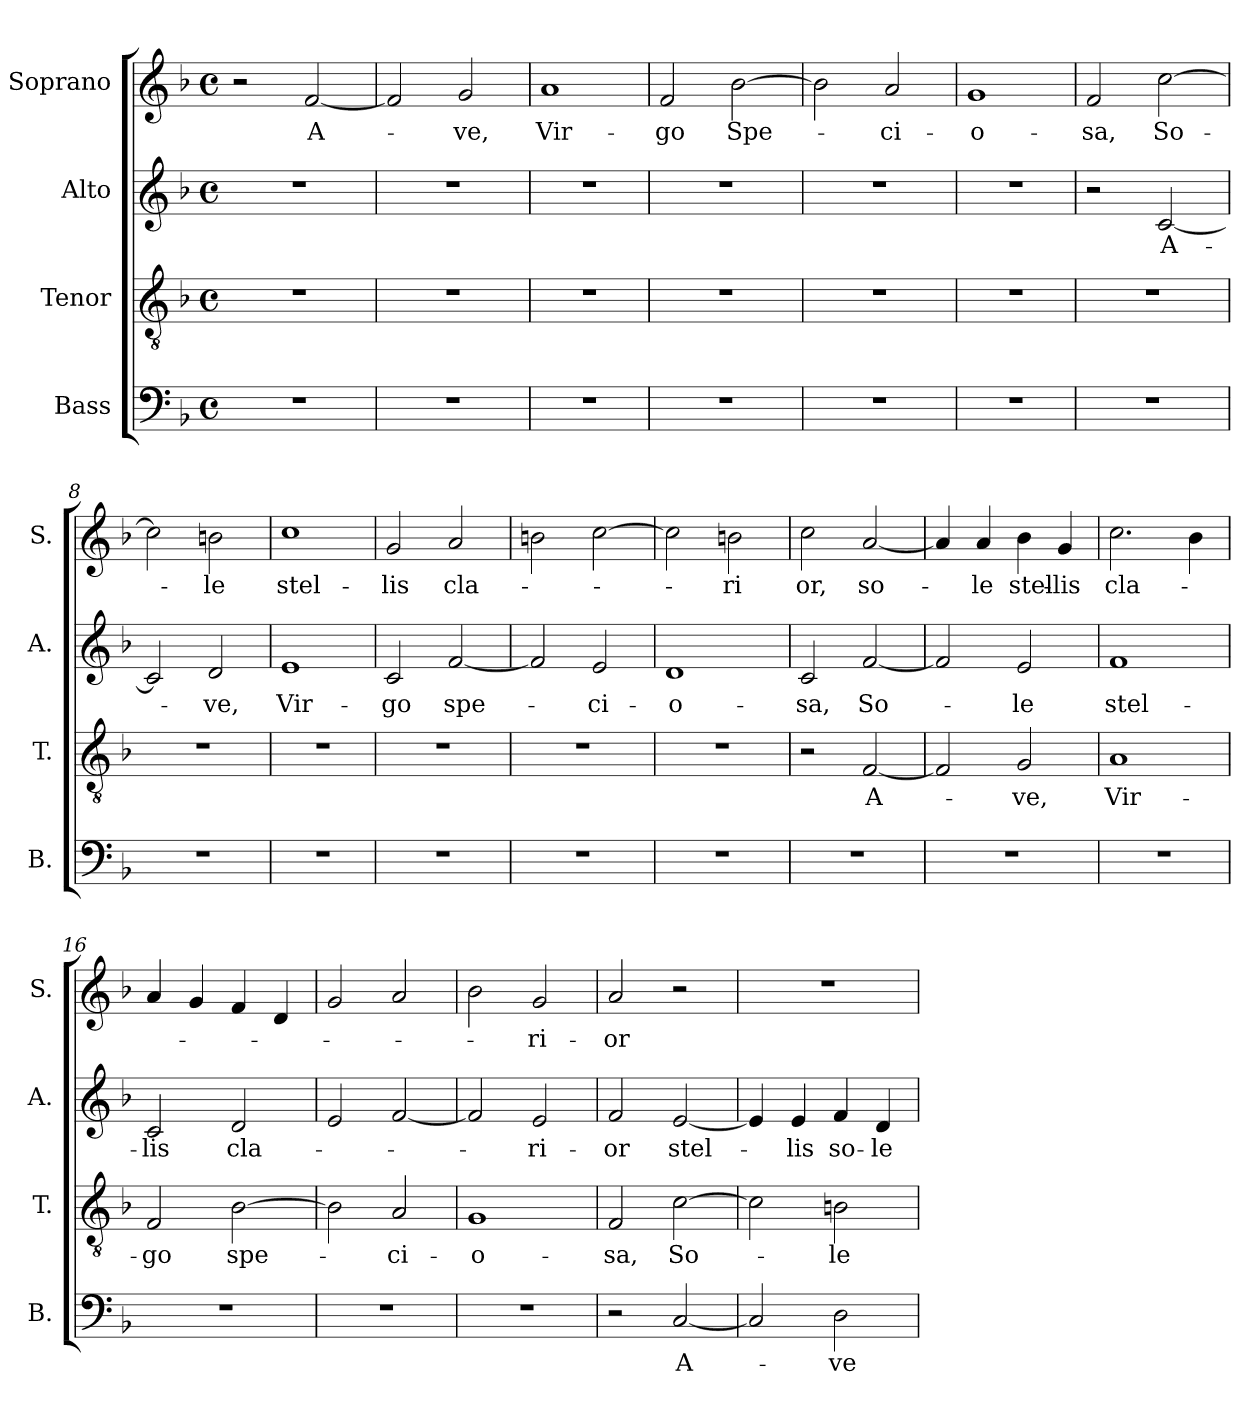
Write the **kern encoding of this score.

**kern	**text	**kern	**text	**kern	**text	**kern	**text
*part4	*part4	*part3	*part3	*part2	*part2	*part1	*part1
*staff4	*staff4	*staff3	*staff3	*staff2	*staff2	*staff1	*staff1
*I"Bass	*	*I"Tenor	*	*I"Alto	*	*I"Soprano	*
*I'B.	*	*I'T.	*	*I'A.	*	*I'S.	*
*clefF4	*	*clefGv2	*	*clefG2	*	*clefG2	*
*ITrd7c12	*	*ITrd7c12	*	*	*	*	*
*k[b-]	*	*k[b-]	*	*k[b-]	*	*k[b-]	*
*F:	*	*F:	*	*F:	*	*F:	*
*M4/4	*	*M4/4	*	*M4/4	*	*M4/4	*
*met(c)	*	*met(c)	*	*met(c)	*	*met(c)	*
=1	=1	=1	=1	=1	=1	=1	=1
1r	.	1r	.	1r	.	2r	.
!	!	!	!	!	!	!	!LO:LY:b
.	.	.	.	.	.	[2f/	A-
=2	=2	=2	=2	=2	=2	=2	=2
1r	.	1r	.	1r	.	2f/]	.
!	!	!	!	!	!	!	!LO:LY:b
.	.	.	.	.	.	2g/	-ve,
=3	=3	=3	=3	=3	=3	=3	=3
!	!	!	!	!	!	!	!LO:LY:b
1r	.	1r	.	1r	.	1a	Vir-
=4	=4	=4	=4	=4	=4	=4	=4
!	!	!	!	!	!	!	!LO:LY:b
1r	.	1r	.	1r	.	2f/	-go
!	!	!	!	!	!	!	!LO:LY:b
.	.	.	.	.	.	[2b-\	Spe-
=5	=5	=5	=5	=5	=5	=5	=5
1r	.	1r	.	1r	.	2b-\]	.
!	!	!	!	!	!	!	!LO:LY:b
.	.	.	.	.	.	2a/	-ci-
=6	=6	=6	=6	=6	=6	=6	=6
!	!	!	!	!	!	!	!LO:LY:b
1r	.	1r	.	1r	.	1g	-o-
=7	=7	=7	=7	=7	=7	=7	=7
!	!	!	!	!	!	!	!LO:LY:b
1r	.	1r	.	2r	.	2f/	-sa,
!	!	!	!	!	!LO:LY:b	!	!LO:LY:b
.	.	.	.	[2c/	A-	[2cc\	So-
=8	=8	=8	=8	=8	=8	=8	=8
1r	.	1r	.	2c/]	.	2cc\]	.
!	!	!	!	!	!LO:LY:b	!	!LO:LY:b
.	.	.	.	2d/	-ve,	2bn\	-le
!!LO:LB:g=z
=9	=9	=9	=9	=9	=9	=9	=9
!	!	!	!	!	!LO:LY:b	!	!LO:LY:b
1r	.	1r	.	1e	Vir-	1cc	stel-
=10	=10	=10	=10	=10	=10	=10	=10
!	!	!	!	!	!LO:LY:b	!	!LO:LY:b
1r	.	1r	.	2c/	-go	2g/	-lis
!	!	!	!	!	!LO:LY:b	!	!LO:LY:b
.	.	.	.	[2f/	spe-	2a/	cla-
=11	=11	=11	=11	=11	=11	=11	=11
1r	.	1r	.	2f/]	.	2bn\	.
!	!	!	!	!	!LO:LY:b	!	!
.	.	.	.	2e/	-ci-	[2cc\	.
=12	=12	=12	=12	=12	=12	=12	=12
!	!	!	!	!	!LO:LY:b	!	!
1r	.	1r	.	1d	-o-	2cc\]	.
!	!	!	!	!	!	!	!LO:LY:b
.	.	.	.	.	.	2bn\	-ri
=13	=13	=13	=13	=13	=13	=13	=13
!	!	!	!	!	!LO:LY:b	!	!LO:LY:b
1r	.	2r	.	2c/	-sa,	2cc\	or,
!	!	!	!LO:LY:b	!	!LO:LY:b	!	!LO:LY:b
.	.	[2FF/	A-	[2f/	So-	[2a/	so-
=14	=14	=14	=14	=14	=14	=14	=14
1r	.	2FF/]	.	2f/]	.	4a/]	.
!	!	!	!	!	!	!	!LO:LY:b
.	.	.	.	.	.	4a/	-le
!	!	!	!LO:LY:b	!	!LO:LY:b	!	!LO:LY:b
.	.	2GG/	-ve,	2e/	-le	4b-\	stel-
!	!	!	!	!	!	!	!LO:LY:b
.	.	.	.	.	.	4g/	-lis
=15	=15	=15	=15	=15	=15	=15	=15
!	!	!	!LO:LY:b	!	!LO:LY:b	!	!LO:LY:b
1r	.	1AA	Vir-	1f	stel-	2.cc\	cla-
.	.	.	.	.	.	4b-\	.
=16	=16	=16	=16	=16	=16	=16	=16
!	!	!	!LO:LY:b	!	!LO:LY:b	!	!
1r	.	2FF/	-go	2c/	-lis	4a/	.
.	.	.	.	.	.	4g/	.
!	!	!	!LO:LY:b	!	!LO:LY:b	!	!
.	.	[2BB-\	spe-	2d/	cla-	4f/	.
.	.	.	.	.	.	4d/	.
!!LO:PB:g=z
=17	=17	=17	=17	=17	=17	=17	=17
1r	.	2BB-\]	.	2e/	.	2g/	.
!	!	!	!LO:LY:b	!	!	!	!
.	.	2AA/	-ci-	[2f/	.	2a/	.
=18	=18	=18	=18	=18	=18	=18	=18
!	!	!	!LO:LY:b	!	!	!	!
1r	.	1GG	-o-	2f/]	.	2b-\	.
!	!	!	!	!	!LO:LY:b	!	!LO:LY:b
.	.	.	.	2e/	-ri-	2g/	-ri-
=19	=19	=19	=19	=19	=19	=19	=19
*^	*	*	*	*	*	*	*
!	!	!	!	!LO:LY:b	!	!LO:LY:b	!	!LO:LY:b
2r	2ryy	.	2FF/	-sa,	2f/	-or	2a/	-or
!	!	!LO:LY:b	!	!LO:LY:b	!	!LO:LY:b	!	!
[2CC/	2ryy	A-	[2C\	So-	[2e/	stel-	2r	.
*v	*v	*	*	*	*	*	*	*
=20	=20	=20	=20	=20	=20	=20	=20
2CC/]	.	2C\]	.	4e/]	.	1r	.
!	!	!	!	!	!LO:LY:b	!	!
.	.	.	.	4e/	-lis	.	.
!	!LO:LY:b	!	!LO:LY:b	!	!LO:LY:b	!	!
2DD\	-ve	2BBn\	-le	4f/	so-	.	.
!	!	!	!	!	!LO:LY:b	!	!
.	.	.	.	4d/	-le	.	.
=	=	=	=	=	=	=	=
*-	*-	*-	*-	*-	*-	*-	*-
